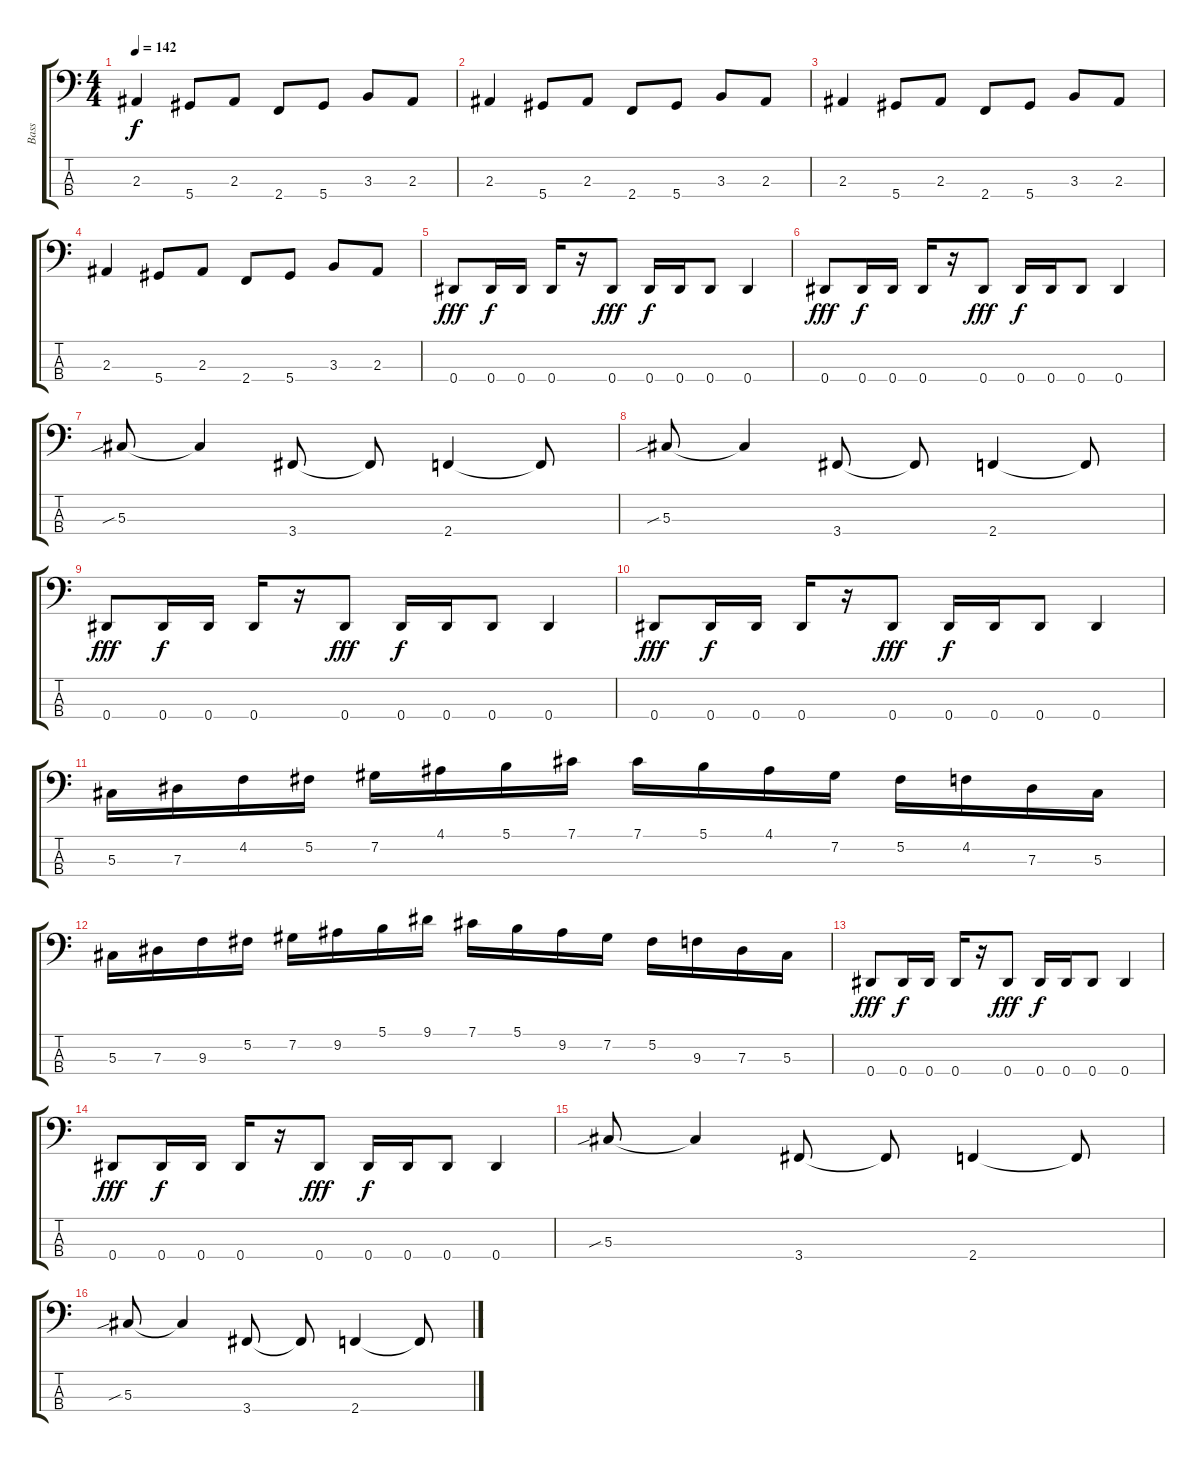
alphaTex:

\track ("Bass" "Bass") {instrument electricbasspick}
\staff {score tabs}
\tuning (Gb2 Db2 Ab1 Eb1) {hide}
\ts (4 4)
\tempo 142
\clef f4
\ks c
2.3.4{dy f} 5.4.8 2.3.8 2.4.8 5.4.8 3.3.8 2.3.8 |
2.3.4 5.4.8 2.3.8 2.4.8 5.4.8 3.3.8 2.3.8 |
2.3.4 5.4.8 2.3.8 2.4.8 5.4.8 3.3.8 2.3.8 |
2.3.4 5.4.8 2.3.8 2.4.8 5.4.8 3.3.8 2.3.8 |
0.4.8{dy fff} 0.4.16{dy f} 0.4.16 0.4.16 r.16 0.4.8{dy fff} 0.4.16{dy f} 0.4.16 0.4.8 0.4.4 |
0.4.8{dy fff} 0.4.16{dy f} 0.4.16 0.4.16 r.16 0.4.8{dy fff} 0.4.16{dy f} 0.4.16 0.4.8 0.4.4 |
5.3{sib}.8 5.3{t}.4 3.4.8 3.4{t}.8 2.4.4 2.4{t}.8 |
5.3{sib}.8 5.3{t}.4 3.4.8 3.4{t}.8 2.4.4 2.4{t}.8 |
0.4.8{dy fff} 0.4.16{dy f} 0.4.16 0.4.16 r.16 0.4.8{dy fff} 0.4.16{dy f} 0.4.16 0.4.8 0.4.4 |
0.4.8{dy fff} 0.4.16{dy f} 0.4.16 0.4.16 r.16 0.4.8{dy fff} 0.4.16{dy f} 0.4.16 0.4.8 0.4.4 |
5.3.16 7.3.16 4.2.16 5.2.16 7.2.16 4.1.16 5.1.16 7.1.16 7.1.16 5.1.16 4.1.16 7.2.16 5.2.16 4.2.16 7.3.16 5.3.16 |
5.3.16 7.3.16 9.3.16 5.2.16 7.2.16 9.2.16 5.1.16 9.1.16 7.1.16 5.1.16 9.2.16 7.2.16 5.2.16 9.3.16 7.3.16 5.3.16 |
0.4.8{dy fff} 0.4.16{dy f} 0.4.16 0.4.16 r.16 0.4.8{dy fff} 0.4.16{dy f} 0.4.16 0.4.8 0.4.4 |
0.4.8{dy fff} 0.4.16{dy f} 0.4.16 0.4.16 r.16 0.4.8{dy fff} 0.4.16{dy f} 0.4.16 0.4.8 0.4.4 |
5.3{sib}.8 5.3{t}.4 3.4.8 3.4{t}.8 2.4.4 2.4{t}.8 |
5.3{sib}.8 5.3{t}.4 3.4.8 3.4{t}.8 2.4.4 2.4{t}.8
